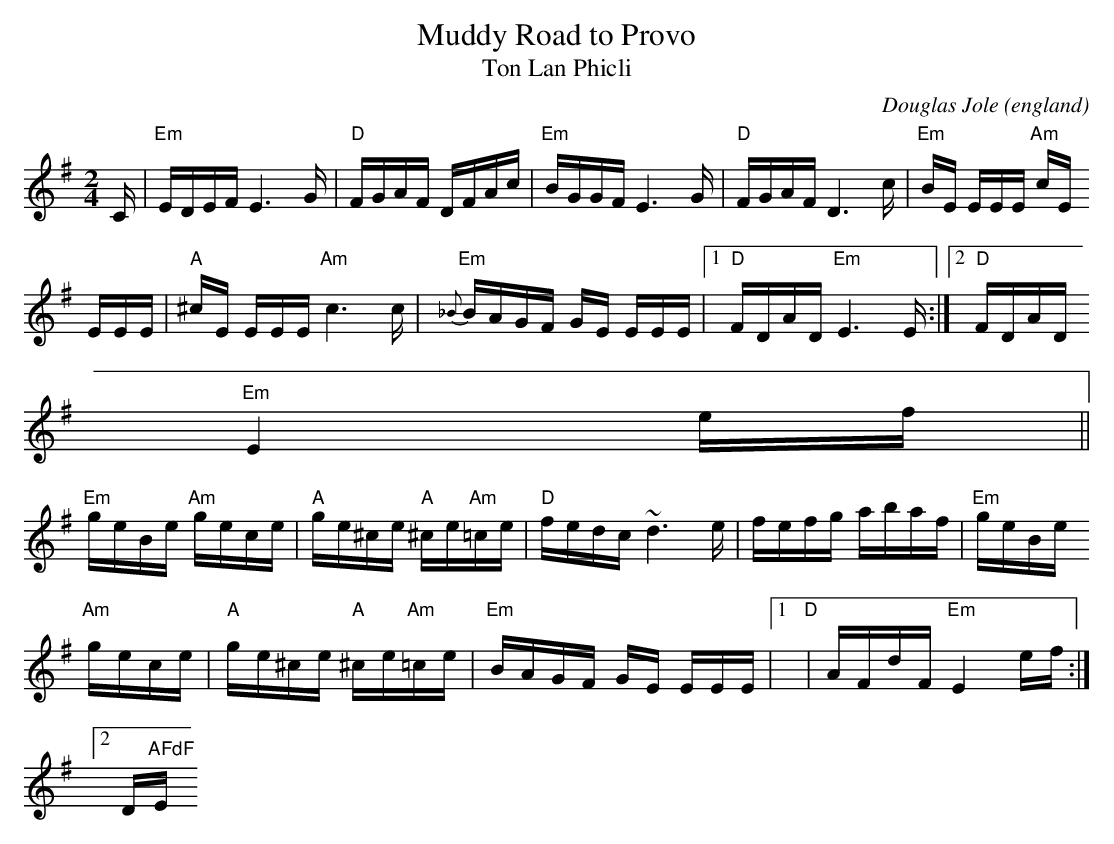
X:1
T:Muddy Road to Provo
T:Ton Lan Phicli
O:england
M:2/4
L:1/16
C:Douglas Jole
K:Em
C|"Em"EDEF E6G|"D"FGAF DFAc|"Em"BGGF E6G|"D"FGAF D6c|"Em"BE 3EEE "Am"cE
3EEE|"A"^cE 3EEE "Am"c6c|"Em"{_B}BAGF GE 3EEE|1"D"FDAD "Em"E6E:|2"D"FDAD
"Em" E4 ef||
"Em"geBe "Am"gece|"A"ge^ce "A"^ce"Am"=ce|"D"fedc ~d6e|fefg abaf|"Em"geBe
"Am"gece|"A"ge^ce "A"^ce"Am"=ce|"Em"BAGF GE 3EEE|1"D"|AFdF "Em"E4ef:|2"
D"AFdF "Em"E6E||
